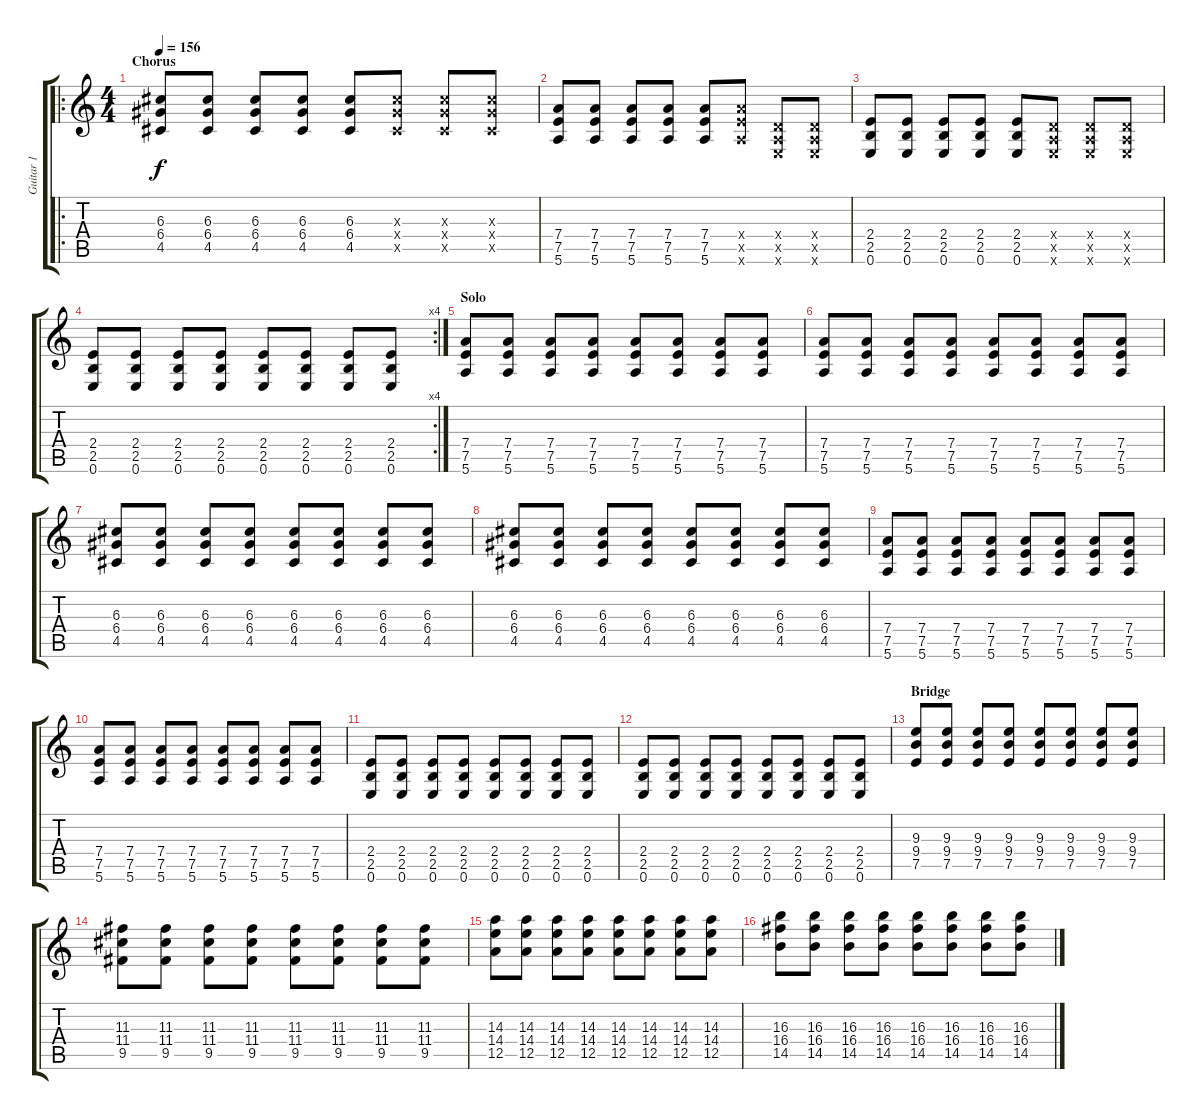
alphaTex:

\track ("Guitar 1" "Guitar 1") {instrument distortionguitar}
\staff {score tabs}
\tuning (E4 B3 G3 D3 A2 E2) {hide}
\ro
\ts (4 4)
\section ("" "Chorus")
\tempo 156
\clef g2
\ks c
(6.3 6.4 4.5).8{dy f} (6.3 6.4 4.5).8 (6.3 6.4 4.5).8 (6.3 6.4 4.5).8 (6.3 6.4 4.5).8 (6.3{x} 6.4{x} 4.5{x}).8 (6.3{x} 6.4{x} 4.5{x}).8 (6.3{x} 6.4{x} 4.5{x}).8 |
(7.4 7.5 5.6).8 (7.4 7.5 5.6).8 (7.4 7.5 5.6).8 (7.4 7.5 5.6).8 (7.4 7.5 5.6).8 (7.4{x} 7.5{x} 5.6{x}).8 (0.4{x} 0.5{x} 0.6{x}).8 (0.4{x} 0.5{x} 0.6{x}).8 |
(2.4 2.5 0.6).8 (2.4 2.5 0.6).8 (2.4 2.5 0.6).8 (2.4 2.5 0.6).8 (2.4 2.5 0.6).8 (0.4{x} 0.5{x} 0.6{x}).8 (0.4{x} 0.5{x} 0.6{x}).8 (0.4{x} 0.5{x} 0.6{x}).8 |
\rc 4
(2.4 2.5 0.6).8 (2.4 2.5 0.6).8 (2.4 2.5 0.6).8 (2.4 2.5 0.6).8 (2.4 2.5 0.6).8 (2.4 2.5 0.6).8 (2.4 2.5 0.6).8 (2.4 2.5 0.6).8 |
\section ("" "Solo")
(7.4 7.5 5.6).8 (7.4 7.5 5.6).8 (7.4 7.5 5.6).8 (7.4 7.5 5.6).8 (7.4 7.5 5.6).8 (7.4 7.5 5.6).8 (7.4 7.5 5.6).8 (7.4 7.5 5.6).8 |
(7.4 7.5 5.6).8 (7.4 7.5 5.6).8 (7.4 7.5 5.6).8 (7.4 7.5 5.6).8 (7.4 7.5 5.6).8 (7.4 7.5 5.6).8 (7.4 7.5 5.6).8 (7.4 7.5 5.6).8 |
(6.3 6.4 4.5).8 (6.3 6.4 4.5).8 (6.3 6.4 4.5).8 (6.3 6.4 4.5).8 (6.3 6.4 4.5).8 (6.3 6.4 4.5).8 (6.3 6.4 4.5).8 (6.3 6.4 4.5).8 |
(6.3 6.4 4.5).8 (6.3 6.4 4.5).8 (6.3 6.4 4.5).8 (6.3 6.4 4.5).8 (6.3 6.4 4.5).8 (6.3 6.4 4.5).8 (6.3 6.4 4.5).8 (6.3 6.4 4.5).8 |
(7.4 7.5 5.6).8 (7.4 7.5 5.6).8 (7.4 7.5 5.6).8 (7.4 7.5 5.6).8 (7.4 7.5 5.6).8 (7.4 7.5 5.6).8 (7.4 7.5 5.6).8 (7.4 7.5 5.6).8 |
(7.4 7.5 5.6).8 (7.4 7.5 5.6).8 (7.4 7.5 5.6).8 (7.4 7.5 5.6).8 (7.4 7.5 5.6).8 (7.4 7.5 5.6).8 (7.4 7.5 5.6).8 (7.4 7.5 5.6).8 |
(2.4 2.5 0.6).8 (2.4 2.5 0.6).8 (2.4 2.5 0.6).8 (2.4 2.5 0.6).8 (2.4 2.5 0.6).8 (2.4 2.5 0.6).8 (2.4 2.5 0.6).8 (2.4 2.5 0.6).8 |
(2.4 2.5 0.6).8 (2.4 2.5 0.6).8 (2.4 2.5 0.6).8 (2.4 2.5 0.6).8 (2.4 2.5 0.6).8 (2.4 2.5 0.6).8 (2.4 2.5 0.6).8 (2.4 2.5 0.6).8 |
\section ("" "Bridge")
(9.3 9.4 7.5).8 (9.3 9.4 7.5).8 (9.3 9.4 7.5).8 (9.3 9.4 7.5).8 (9.3 9.4 7.5).8 (9.3 9.4 7.5).8 (9.3 9.4 7.5).8 (9.3 9.4 7.5).8 |
(11.3 11.4 9.5).8 (11.3 11.4 9.5).8 (11.3 11.4 9.5).8 (11.3 11.4 9.5).8 (11.3 11.4 9.5).8 (11.3 11.4 9.5).8 (11.3 11.4 9.5).8 (11.3 11.4 9.5).8 |
(14.3 14.4 12.5).8 (14.3 14.4 12.5).8 (14.3 14.4 12.5).8 (14.3 14.4 12.5).8 (14.3 14.4 12.5).8 (14.3 14.4 12.5).8 (14.3 14.4 12.5).8 (14.3 14.4 12.5).8 |
(16.3 16.4 14.5).8 (16.3 16.4 14.5).8 (16.3 16.4 14.5).8 (16.3 16.4 14.5).8 (16.3 16.4 14.5).8 (16.3 16.4 14.5).8 (16.3 16.4 14.5).8 (16.3 16.4 14.5).8
